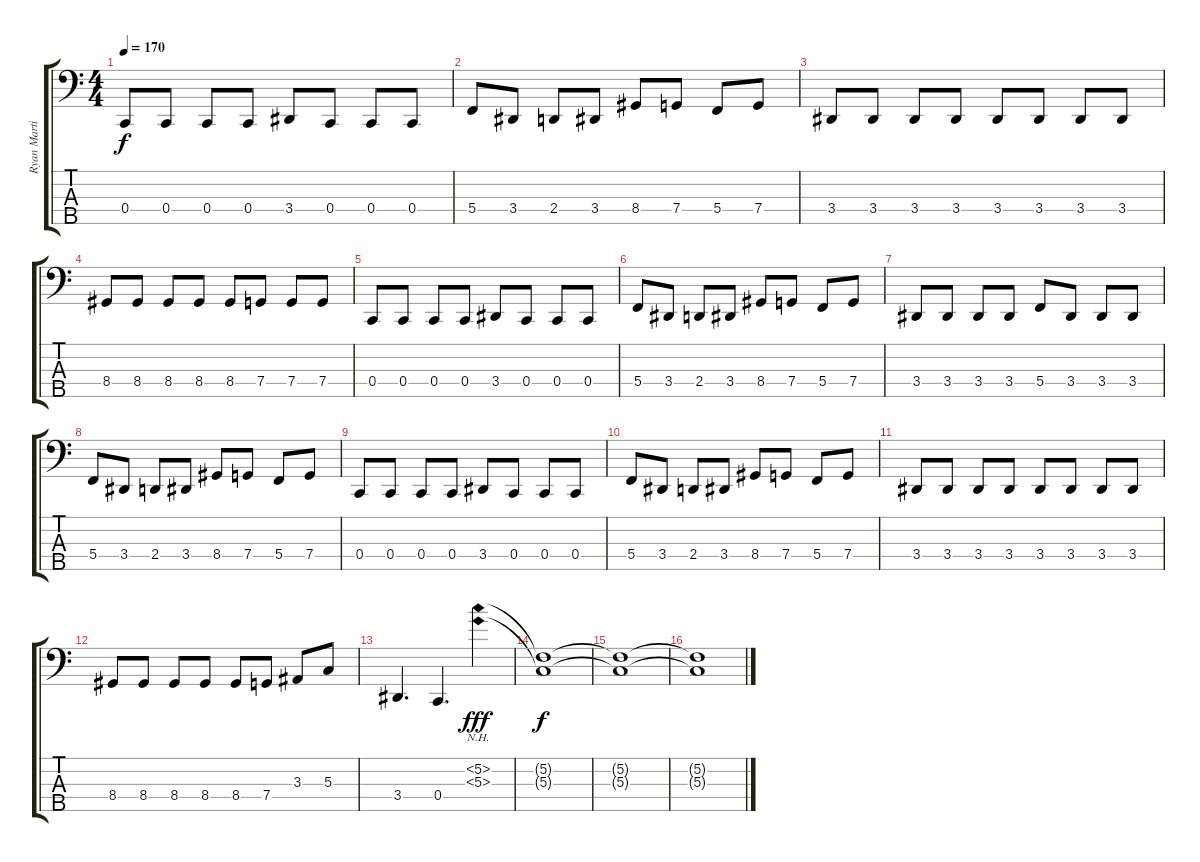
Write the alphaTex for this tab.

\track ("Ryan Martinie" "Ryan Marti") {instrument electricbassfinger}
\staff {score tabs}
\tuning (F2 C2 G1 C1 G0) {hide}
\ts (4 4)
\tempo 170
\clef f4
\ks c
0.4.8{dy f} 0.4.8 0.4.8 0.4.8 3.4.8 0.4.8 0.4.8 0.4.8 |
5.4.8 3.4.8 2.4.8 3.4.8 8.4.8 7.4.8 5.4.8 7.4.8 |
3.4.8 3.4.8 3.4.8 3.4.8 3.4.8 3.4.8 3.4.8 3.4.8 |
8.4.8 8.4.8 8.4.8 8.4.8 8.4.8 7.4.8 7.4.8 7.4.8 |
0.4.8 0.4.8 0.4.8 0.4.8 3.4.8 0.4.8 0.4.8 0.4.8 |
5.4.8 3.4.8 2.4.8 3.4.8 8.4.8 7.4.8 5.4.8 7.4.8 |
3.4.8 3.4.8 3.4.8 3.4.8 5.4.8 3.4.8 3.4.8 3.4.8 |
5.4.8 3.4.8 2.4.8 3.4.8 8.4.8 7.4.8 5.4.8 7.4.8 |
0.4.8 0.4.8 0.4.8 0.4.8 3.4.8 0.4.8 0.4.8 0.4.8 |
5.4.8 3.4.8 2.4.8 3.4.8 8.4.8 7.4.8 5.4.8 7.4.8 |
3.4.8 3.4.8 3.4.8 3.4.8 3.4.8 3.4.8 3.4.8 3.4.8 |
8.4.8 8.4.8 8.4.8 8.4.8 8.4.8 7.4.8 3.3.8 5.3.8 |
3.4.4{d} 0.4.4{d} (5.2{nh} 5.3{nh}).4{dy fff} |
(5.2{t} 5.3{t}).1{dy f} |
(5.2{t} 5.3{t}).1 |
(5.2{t} 5.3{t}).1{volume 0}
